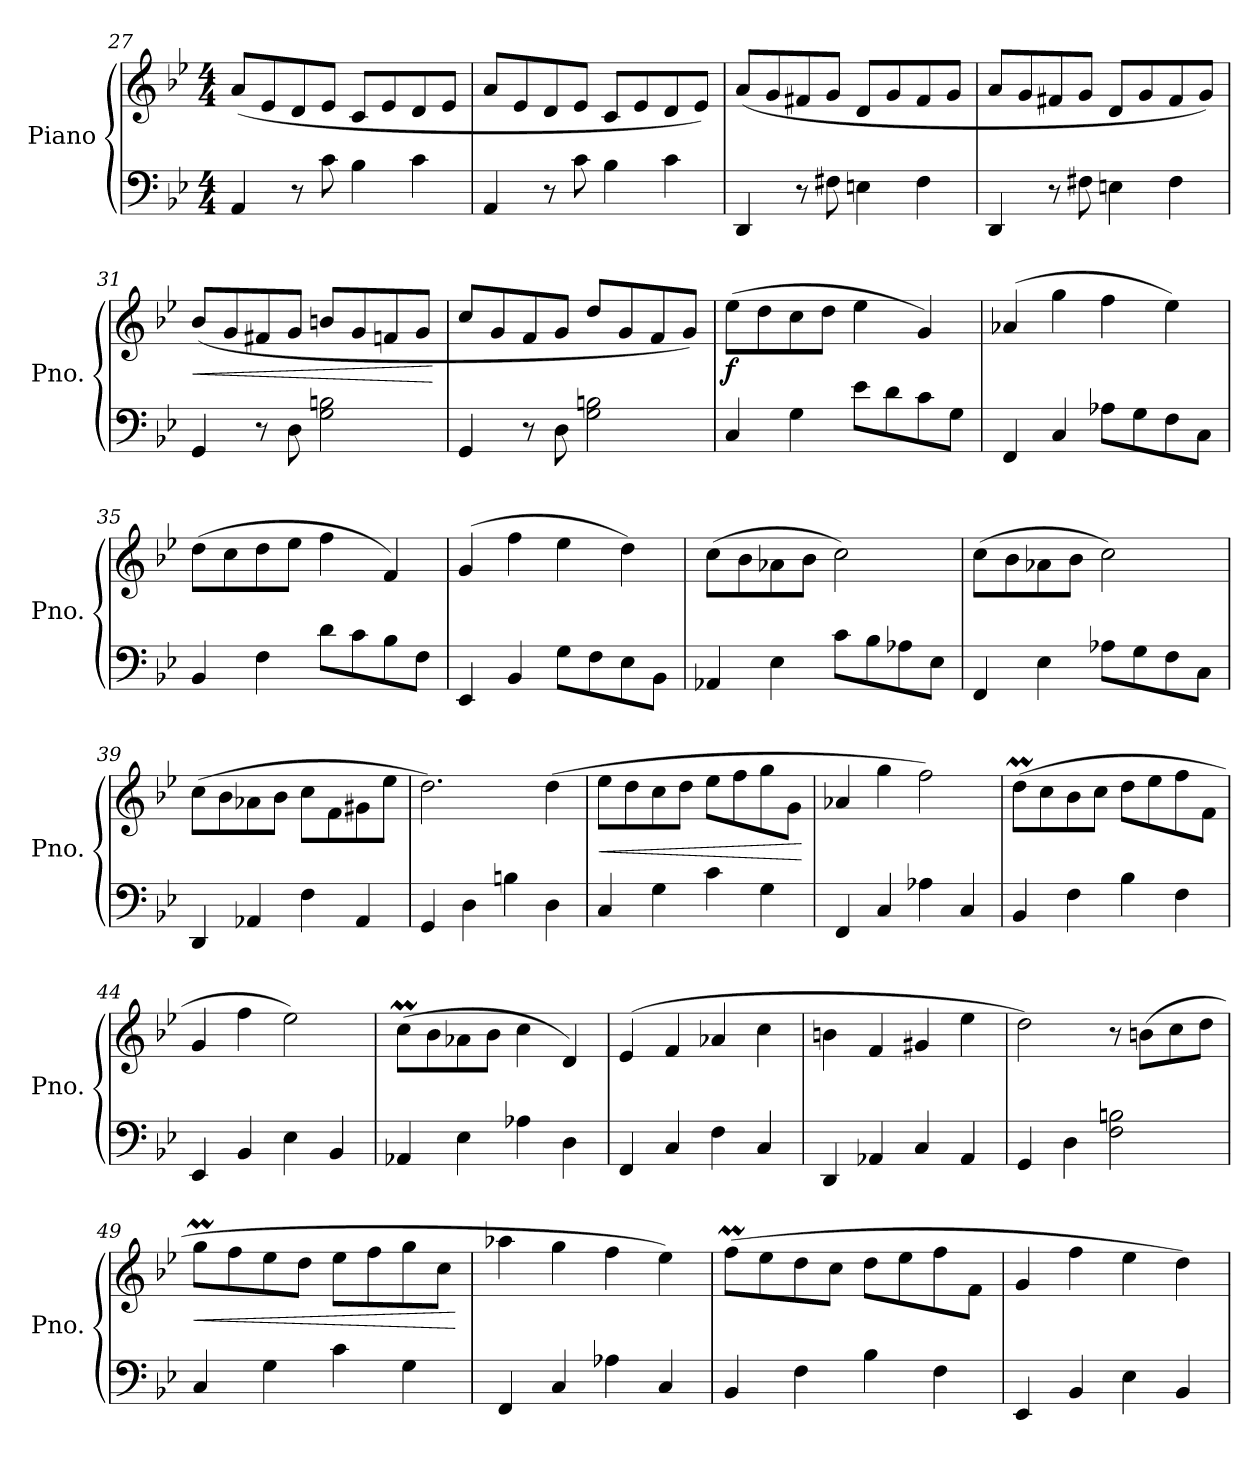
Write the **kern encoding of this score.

**kern	**kern	**dynam
*part1	*part1	*part1
*staff2	*staff1	*staff1/2
*I"Piano	*	*
*I'Pno.	*	*
*clefF4	*clefG2	*
*k[b-e-]	*k[b-e-]	*
*M4/4	*M4/4	*
=27	=27	=27
4AA/	(>8a/L	.
.	8e-/	.
8r	8d/	.
8c\	8e-/J	.
4B-\	8c/L	.
.	8e-/	.
4c\	8d/	.
.	8e-/J	.
!!LO:LB:g=z
=28	=28	=28
4AA/	8a/L	.
.	8e-/	.
8r	8d/	.
8c\	8e-/J	.
4B-\	8c/L	.
.	8e-/	.
4c\	8d/	.
.	8e-/J)	.
=29	=29	=29
4DD/	(>8a/L	.
.	8g/	.
8r	8f#X/	.
8F#X\	8g/J	.
4En\	8d/L	.
.	8g/	.
4F#\	8f#/	.
.	8g/J	.
=30	=30	=30
4DD/	8a/L	.
.	8g/	.
8r	8f#X/	.
8F#X\	8g/J	.
4En\	8d/L	.
.	8g/	.
4F#\	8f#/	.
.	8g/J)	.
=31	=31	=31
!	!	!LO:HP:b
4GG/	(>8b-/L	<
.	8g/	.
8r	8f#X/	.
8D\	8g/J	.
2G\ 2Bn\	8bn/L	.
.	8g/	.
.	8fn/	.
.	8g/J	.
.	.	[
!!LO:LB:g=z
=32	=32	=32
4GG/	8cc/L	.
.	8g/	.
8r	8f/	.
8D\	8g/J	.
2G\ 2Bn\	8dd/L	.
.	8g/	.
.	8f/	.
.	8g/J)	.
=33	=33	=33
!	!	!LO:DY:b
4C/	(>8ee-\L	f
.	8dd\	.
4G\	8cc\	.
.	8dd\J	.
8e-\L	4ee-\	.
8d\	.	.
8c\	4g/)	.
8G\J	.	.
=34	=34	=34
4FF/	(>4a-X/	.
4C/	4gg\	.
8A-X\L	4ff\	.
8G\	.	.
8F\	4ee-\)	.
8C\J	.	.
=35	=35	=35
4BB-/	(>8dd\L	.
.	8cc\	.
4F\	8dd\	.
.	8ee-\J	.
8d\L	4ff\	.
8c\	.	.
8B-\	4f/)	.
8F\J	.	.
=36	=36	=36
4EE-/	(>4g/	.
4BB-/	4ff\	.
8G\L	4ee-\	.
8F\	.	.
8E-\	4dd\)	.
8BB-\J	.	.
!!LO:LB:g=z
=37	=37	=37
4AA-X/	(>8cc\L	.
.	8b-\	.
4E-\	8a-X\	.
.	8b-\J	.
8c\L	2cc\)	.
8B-\	.	.
8A-X\	.	.
8E-\J	.	.
=38	=38	=38
4FF/	(>8cc\L	.
.	8b-\	.
4E-\	8a-X\	.
.	8b-\J	.
8A-X\L	2cc\)	.
8G\	.	.
8F\	.	.
8C\J	.	.
=39	=39	=39
4DD/	(>8cc\L	.
.	8b-\	.
4AA-X/	8a-X\	.
.	8b-\J	.
4F\	8cc\L	.
.	8f\	.
4AA-/	8g#X\	.
.	8ee-\J	.
=40	=40	=40
4GG/	2.dd\)	.
4D\	.	.
4Bn\	.	.
4D\	(>4dd\	.
=41	=41	=41
!	!	!LO:HP:b
4C/	8ee-\L	<
.	8dd\	.
4G\	8cc\	.
.	8dd\J	.
4c\	8ee-\L	.
.	8ff\	.
4G\	8gg\	.
.	8g\J	.
.	.	[
!!LO:LB:g=z
=42	=42	=42
4FF/	4a-X/	.
4C/	4gg\	.
4A-X\	2ff\)	.
4C/	.	.
=43	=43	=43
4BB-/	(>8ddm\L	.
.	8cc\	.
4F\	8b-\	.
.	8cc\J	.
4B-\	8dd\L	.
.	8ee-\	.
4F\	8ff\	.
.	8f\J	.
=44	=44	=44
4EE-/	4g/	.
4BB-/	4ff\	.
4E-\	2ee-\)	.
4BB-/	.	.
=45	=45	=45
4AA-X/	(>8ccM\L	.
.	8b-\	.
4E-\	8a-X\	.
.	8b-\J	.
4A-X\	4cc\	.
4D\	4d/)	.
=46	=46	=46
4FF/	(>4e-/	.
4C/	4f/	.
4F\	4a-X/	.
4C/	4cc\	.
=47	=47	=47
4DD/	4bn\	.
4AA-X/	4f/	.
4C/	4g#X/	.
4AA-/	4ee-\	.
=48	=48	=48
4GG/	2dd\)	.
4D\	.	.
2F\ 2Bn\	8r	.
.	(>8bn\L	.
.	8cc\	.
.	8dd\J	.
!!LO:LB:g=z
=49	=49	=49
!	!	!LO:HP:b
4C/	8ggM\L	<
.	8ff\	.
4G\	8ee-\	.
.	8dd\J	.
4c\	8ee-\L	.
.	8ff\	.
4G\	8gg\	.
.	8cc\J	.
.	.	[
=50	=50	=50
4FF/	4aa-X\	.
4C/	4gg\	.
4A-X\	4ff\	.
4C/	4ee-\)	.
=51	=51	=51
4BB-/	(>8ffM\L	.
.	8ee-\	.
4F\	8dd\	.
.	8cc\J	.
4B-\	8dd\L	.
.	8ee-\	.
4F\	8ff\	.
.	8f\J	.
=52	=52	=52
4EE-/	4g/	.
4BB-/	4ff\	.
4E-\	4ee-\	.
4BB-/	4dd\)	.
=	=	=
*-	*-	*-
